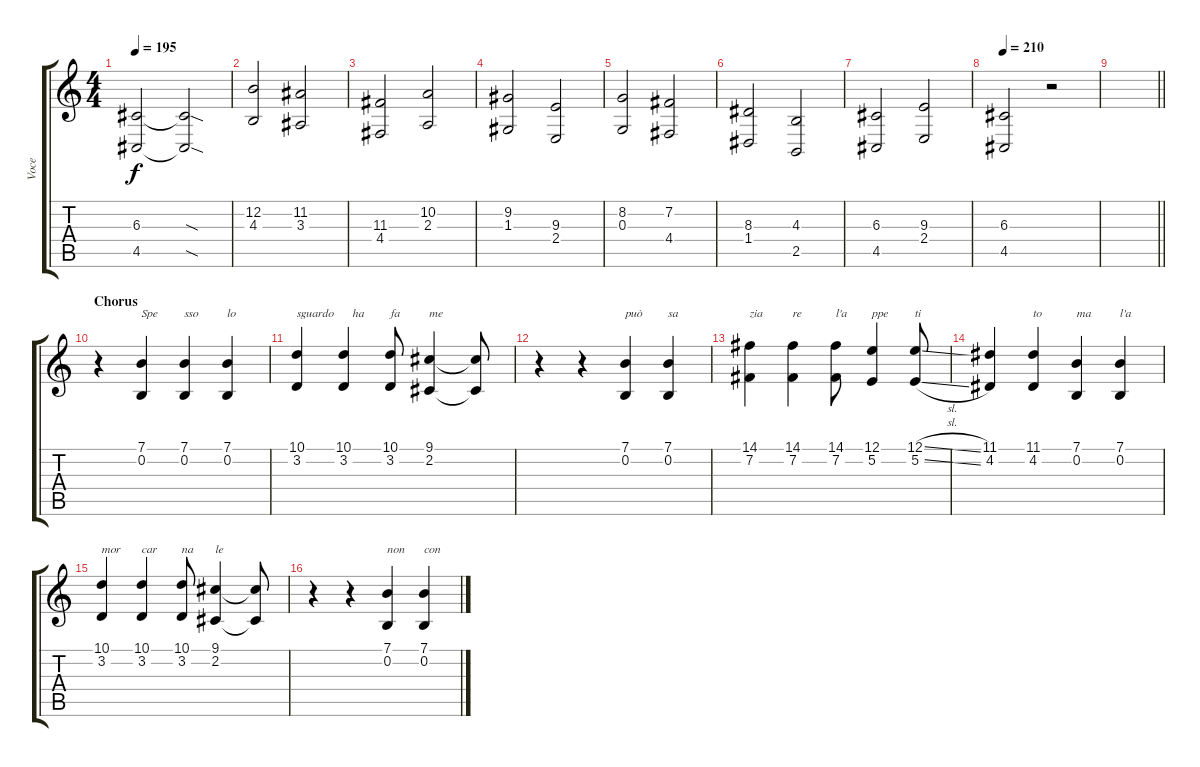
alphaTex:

\track ("Voce" "Voce") {instrument ocarina}
\staff {score tabs}
\tuning (E4 B3 G3 D3 A2 E2) {hide}
\ts (4 4)
\tempo 195
\clef g2
\ks c
(6.3{t} 4.5{t}).2{dy f} (6.3{sod t} 4.5{sod t}).2 |
(12.2 4.3).2 (11.2 3.3).2 |
(11.3 4.4).2 (10.2 2.3).2 |
(9.2 1.3).2 (9.3 2.4).2 |
(8.2 0.3).2 (7.2 4.4).2 |
(8.3 1.4).2 (4.3 2.5).2 |
(6.3 4.5).2 (9.3 2.4).2 |
\tempo 210
(6.3 4.5).2 r.2 |
\barLineRight lightlight
|
\section ("" "Chorus")
r.4 (7.1 0.2).4{txt "Spe"} (7.1 0.2).4{txt "sso"} (7.1 0.2).4{txt "lo"} |
(10.1 3.2).4{txt "sguardo"} (10.1 3.2).4{txt "   ha"} (10.1 3.2).8{txt "fa"} (9.1 2.2).4{txt "me"} (9.1{t} 2.2{t}).8 |
r.4 r.4 (7.1 0.2).4{txt "può"} (7.1 0.2).4{txt "sa"} |
(14.1 7.2).4{txt "zia"} (14.1 7.2).4{txt "re"} (14.1 7.2).8{txt "l'a"} (12.1 5.2).4{txt "ppe"} (12.1{sl} 5.2{sl}).8{txt "ti"} |
(11.1 4.2).4 (11.1 4.2).4{txt "to"} (7.1 0.2).4{txt "ma"} (7.1 0.2).4{txt "l'a"} |
(10.1 3.2).4{txt "mor"} (10.1 3.2).4{txt "car"} (10.1 3.2).8{txt "na"} (9.1 2.2).4{txt "le"} (9.1{t} 2.2{t}).8 |
r.4 r.4 (7.1 0.2).4{txt "non"} (7.1 0.2).4{txt "con"}
